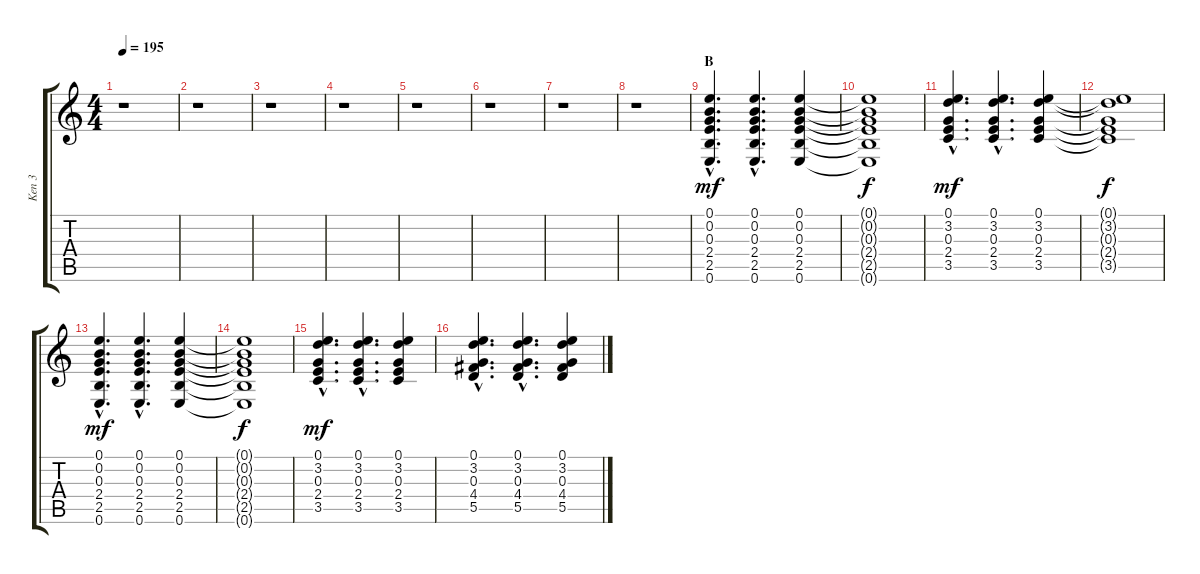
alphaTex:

\track ("Ken 3" "Ken 3") {instrument distortionguitar}
\staff {score tabs}
\tuning (E4 B3 G3 D3 A2 E2) {hide}
\ts (4 4)
\tempo 195
\clef g2
\ks c
r.1{dy mf} |
r.1 |
r.1 |
r.1 |
r.1 |
r.1 |
r.1 |
r.1 |
\section ("" "B")
(0.1{hac} 0.2{hac} 0.3{hac} 2.4{hac} 2.5{hac} 0.6{hac}).4{d} (0.1{hac} 0.2{hac} 0.3{hac} 2.4{hac} 2.5{hac} 0.6{hac}).4{d} (0.1 0.2 0.3 2.4 2.5 0.6).4 |
(0.1{t} 0.2{t} 0.3{t} 2.4{t} 2.5{t} 0.6{t}).1{dy f} |
(0.1{hac} 3.2{hac} 0.3{hac} 2.4{hac} 3.5{hac}).4{d dy mf} (0.1{hac} 3.2{hac} 0.3{hac} 2.4{hac} 3.5{hac}).4{d} (0.1 3.2 0.3 2.4 3.5).4 |
(0.1{t} 3.2{t} 0.3{t} 2.4{t} 3.5{t}).1{dy f} |
(0.1{hac} 0.2{hac} 0.3{hac} 2.4{hac} 2.5{hac} 0.6{hac}).4{d dy mf} (0.1{hac} 0.2{hac} 0.3{hac} 2.4{hac} 2.5{hac} 0.6{hac}).4{d} (0.1 0.2 0.3 2.4 2.5 0.6).4 |
(0.1{t} 0.2{t} 0.3{t} 2.4{t} 2.5{t} 0.6{t}).1{dy f} |
(0.1{hac} 3.2{hac} 0.3{hac} 2.4{hac} 3.5{hac}).4{d dy mf} (0.1{hac} 3.2{hac} 0.3{hac} 2.4{hac} 3.5{hac}).4{d} (0.1 3.2 0.3 2.4 3.5).4 |
(0.1{hac} 3.2{hac} 0.3{hac} 4.4{hac} 5.5{hac}).4{d} (0.1{hac} 3.2{hac} 0.3{hac} 4.4{hac} 5.5{hac}).4{d} (0.1 3.2 0.3 4.4 5.5).4
